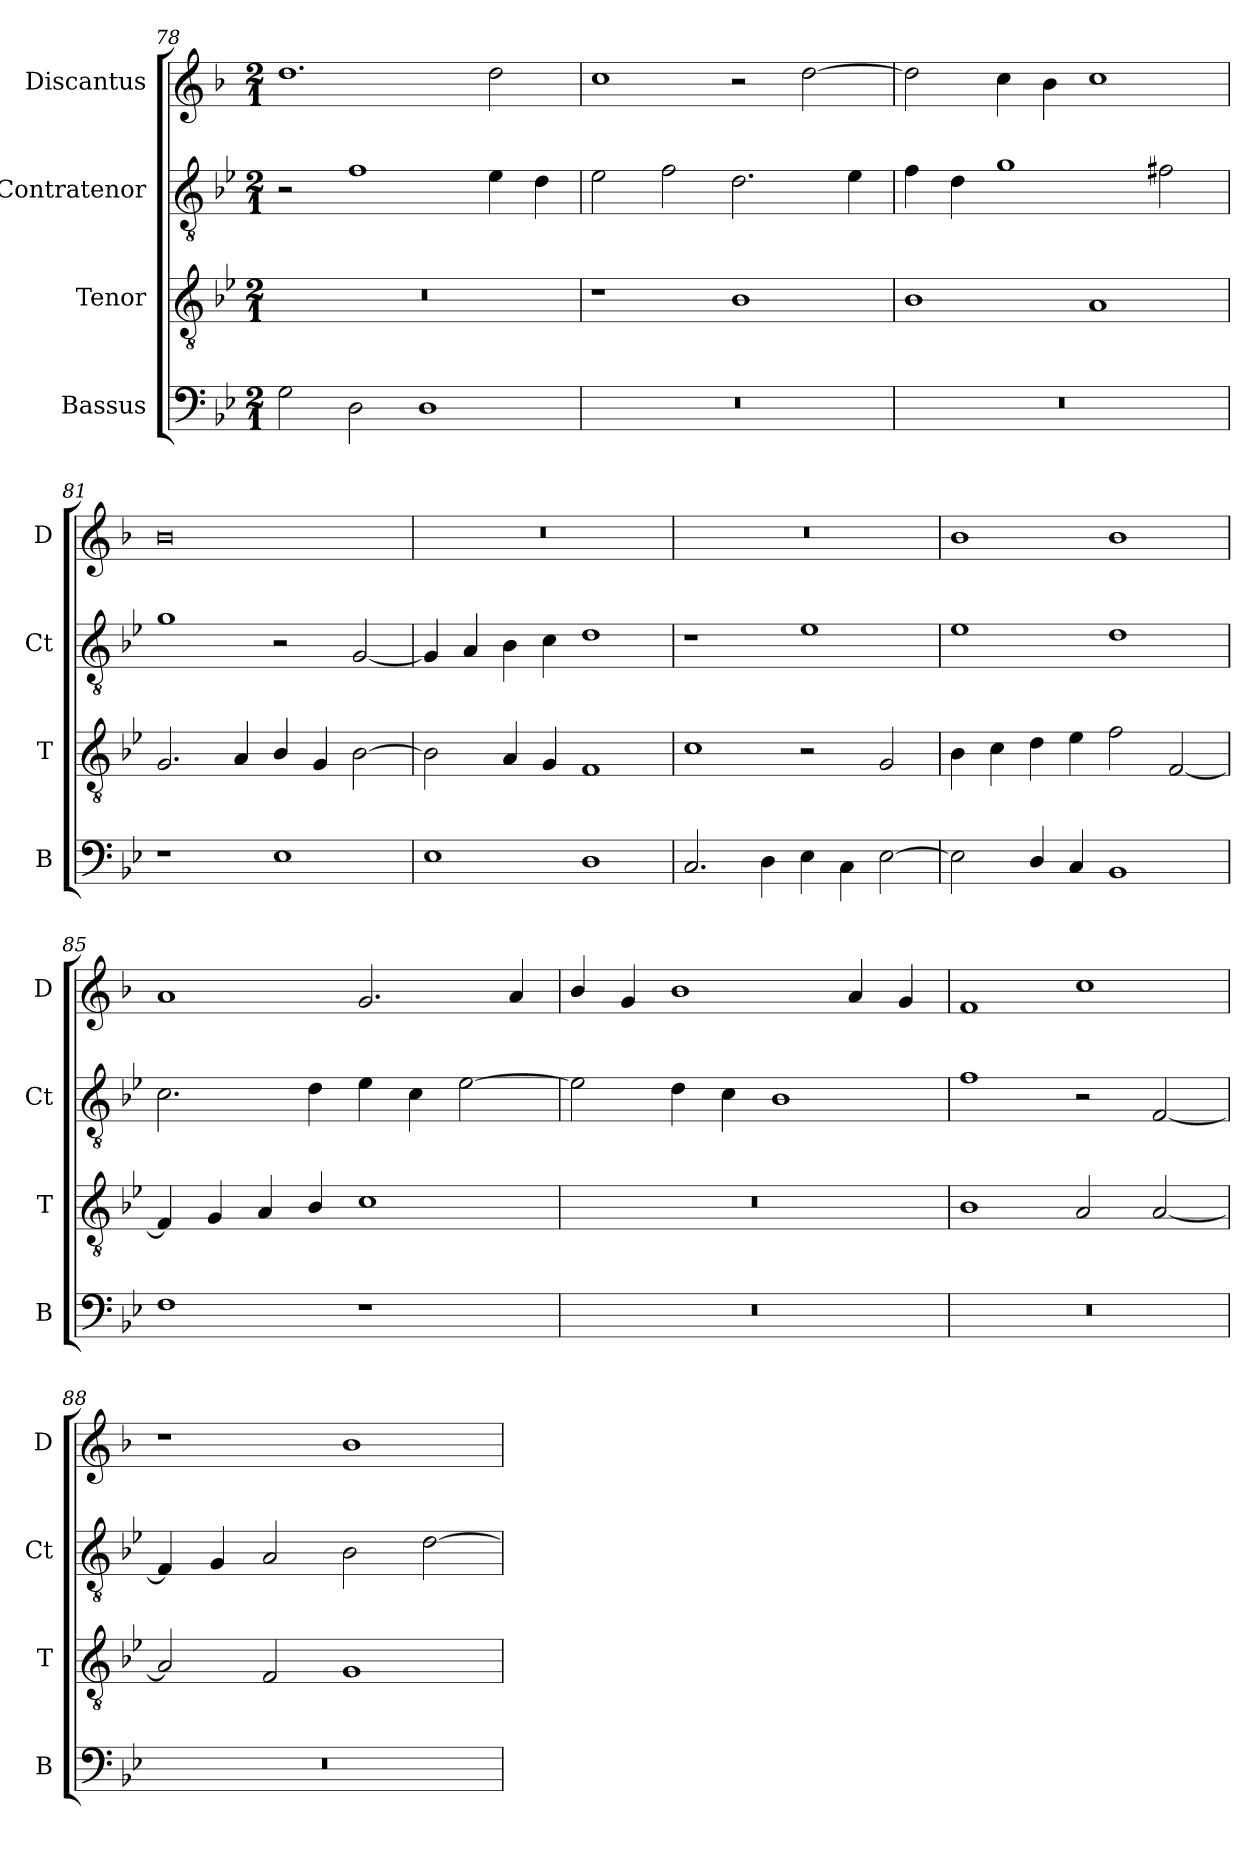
**kern	**kern	**kern	**kern
*part4	*part3	*part2	*part1
*staff4	*staff3	*staff2	*staff1
*I"Bassus	*I"Tenor	*I"Contratenor	*I"Discantus
*I'B	*I'T	*I'Ct	*I'D
*clefF4	*clefGv2	*clefGv2	*clefG2
*k[b-e-]	*k[b-e-]	*k[b-e-]	*k[b-]
*M2/1	*M2/1	*M2/1	*M2/1
=78	=78	=78	=78
2G\	0r	2r	1.dd\
2D\	.	1f\	.
1D\	.	.	.
.	.	4e-\	2dd\
.	.	4d\	.
=79	=79	=79	=79
0r	1r	2e-\	1cc\
.	.	2f\	.
.	1B-\	2.d\	2r
.	.	.	[2dd\
.	.	4e-\	.
=80	=80	=80	=80
0r	1B-\	4f\	2dd\]
.	.	4d\	.
.	.	1g\	4cc\
.	.	.	4b-\
.	1A/	.	1cc\
.	.	2f#X\	.
=81	=81	=81	=81
1r	2.G/	1g\	0b-
.	4A/	.	.
1E-\	4B-/	2r	.
.	4G/	.	.
.	[2B-\	[2G/	.
=82	=82	=82	=82
1E-\	2B-\]	4G/]	0r
.	.	4A/	.
.	4A/	4B-\	.
.	4G/	4c\	.
1D\	1F/	1d\	.
=83	=83	=83	=83
2.C/	1c\	1r	0r
4D\	.	.	.
4E-\	2r	1e-\	.
4C\	.	.	.
[2E-\	2G/	.	.
=84	=84	=84	=84
2E-\]	4B-\	1e-\	1b-\
.	4c\	.	.
4D/	4d\	.	.
4C/	4e-\	.	.
1BB-/	2f\	1d\	1b-\
.	[2F/	.	.
=85	=85	=85	=85
1F\	4F/]	2.c\	1a/
.	4G/	.	.
.	4A/	.	.
.	4B-/	4d\	.
1r	1c\	4e-\	2.g/
.	.	4c\	.
.	.	[2e-\	.
.	.	.	4a/
=86	=86	=86	=86
0r	0r	2e-\]	4b-/
.	.	.	4g/
.	.	4d\	1b-\
.	.	4c\	.
.	.	1B-\	.
.	.	.	4a/
.	.	.	4g/
=87	=87	=87	=87
0r	1B-\	1f\	1f/
.	2A/	2r	1cc\
.	[2A/	[2F/	.
=88	=88	=88	=88
0r	2A/]	4F/]	1r
.	.	4G/	.
.	2F/	2A/	.
.	1G/	2B-\	1b-\
.	.	[2d\	.
=	=	=	=
*-	*-	*-	*-
